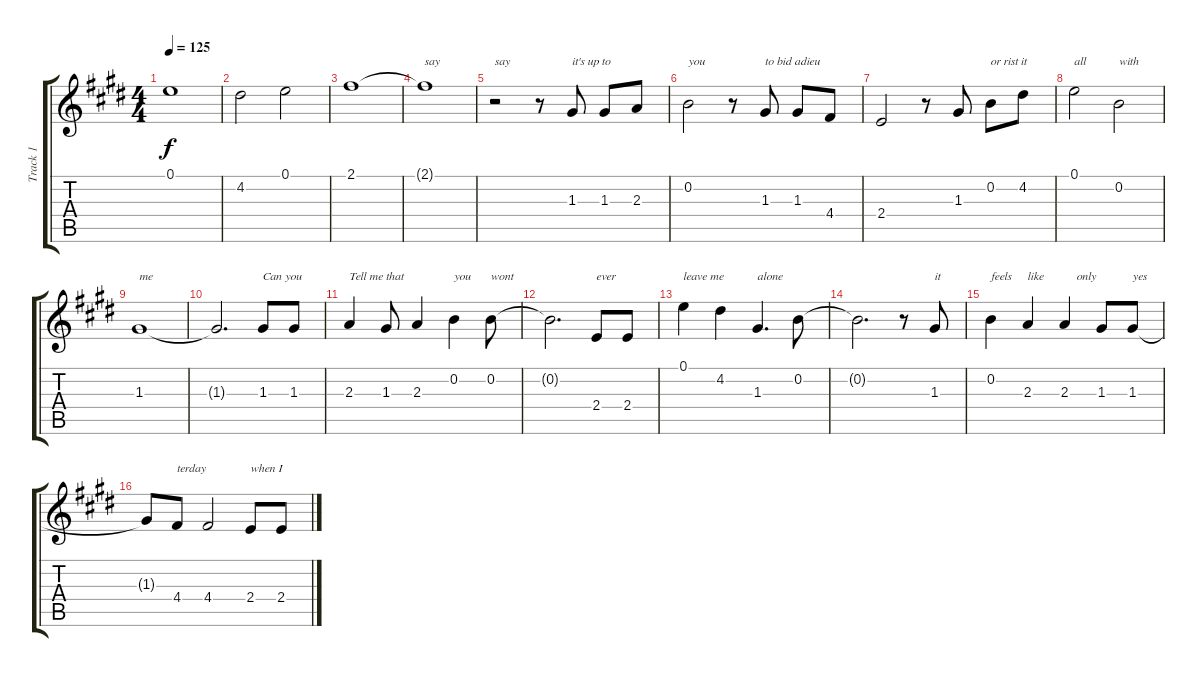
\track ("Track 1" "Track 1") {instrument acousticguitarnylon}
\staff {score tabs}
\tuning (E4 B3 G3 D3 A2 E2) {hide}
\ts (4 4)
\tempo 125
\clef g2
\ks e
0.1.1{dy f} |
4.2.2 0.1.2 |
2.1.1 |
2.1{t}.1{txt "say"} |
r.2{txt "say"} r.8 1.3.8{txt "it's up to"} 1.3.8 2.3.8 |
0.2.2{txt "you"} r.8 1.3.8{txt "to bid adieu"} 1.3.8 4.4.8 |
2.4.2 r.8 1.3.8 0.2.8{txt "or rist it"} 4.2.8 |
0.1.2{txt "all"} 0.2.2{txt "with"} |
1.3.1{txt "me"} |
1.3{t}.2{d} 1.3.8{txt "Can you"} 1.3.8 |
2.3.4{txt "Tell me that "} 1.3.8 2.3.4 0.2.4{txt "you"} 0.2.8{txt "wont"} |
0.2{t}.2{d} 2.4.8{txt "ever"} 2.4.8 |
0.1.4{txt "leave me"} 4.2.4 1.3.4{d txt "alone"} 0.2.8 |
0.2{t}.2{d} r.8 1.3.8{txt "it"} |
0.2.4{txt "feels"} 2.3.4{txt "like"} 2.3.4{txt "    only"} 1.3.8 1.3.8{txt "yes"} |
1.3{t}.8 4.4.8{txt "terday"} 4.4.2 2.4.8{txt "when I"} 2.4.8
